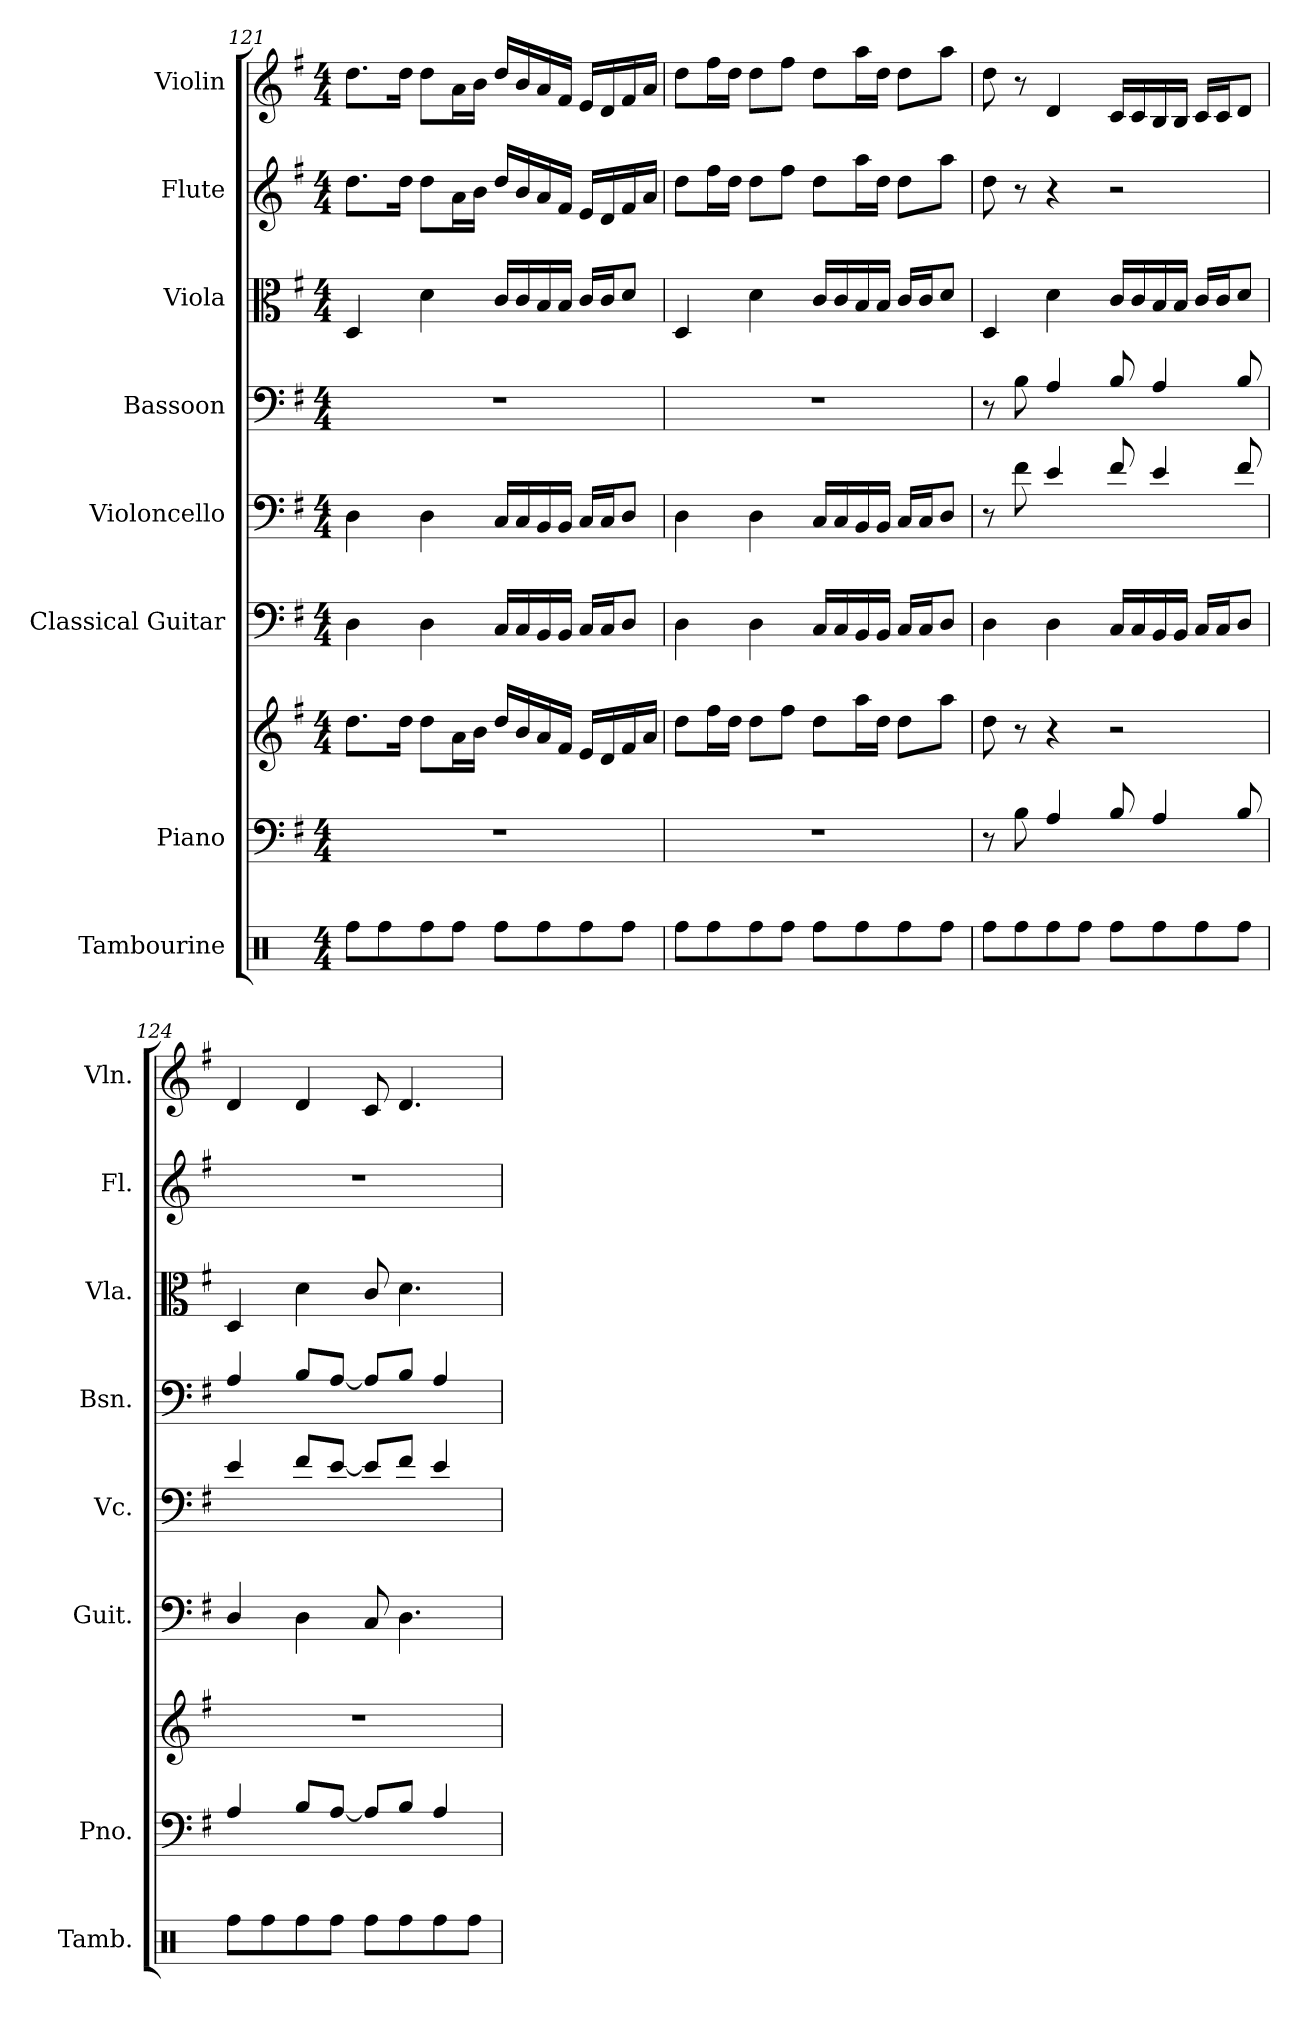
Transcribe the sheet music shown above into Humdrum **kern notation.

**kern	**kern	**kern	**kern	**kern	**kern	**kern	**kern	**kern
*part8	*part7	*part7	*part6	*part5	*part4	*part3	*part2	*part1
*staff9	*staff8	*staff7	*staff6	*staff5	*staff4	*staff3	*staff2	*staff1
*I"Tambourine	*I"Piano	*	*I"Classical Guitar	*I"Violoncello	*I"Bassoon	*I"Viola	*I"Flute	*I"Violin
*I'Tamb.	*I'Pno.	*	*I'Guit.	*I'Vc.	*I'Bsn.	*I'Vla.	*I'Fl.	*I'Vln.
*clefX	*clefF4	*clefG2	*clefF4	*clefF4	*clefF4	*clefC3	*clefG2	*clefG2
*k[]	*k[f#]	*k[f#]	*k[f#]	*k[f#]	*k[f#]	*k[f#]	*k[f#]	*k[f#]
*M4/4	*M4/4	*M4/4	*M4/4	*M4/4	*M4/4	*M4/4	*M4/4	*M4/4
=121	=121	=121	=121	=121	=121	=121	=121	=121
8Rff\L	1r	8.dd\L	4D\	4D\	1r	4D/	8.dd\L	8.dd\L
8Rff\	.	.	.	.	.	.	.	.
.	.	16dd\Jk	.	.	.	.	16dd\Jk	16dd\Jk
8Rff\	.	8dd\L	4D\	4D\	.	4d\	8dd\L	8dd\L
8Rff\J	.	16a\L	.	.	.	.	16a\L	16a\L
.	.	16b\JJ	.	.	.	.	16b\JJ	16b\JJ
8Rff\L	.	16dd/LL	16C/LL	16C/LL	.	16c/LL	16dd/LL	16dd/LL
.	.	16b/	16C/	16C/	.	16c/	16b/	16b/
8Rff\	.	16a/	16BB/	16BB/	.	16B/	16a/	16a/
.	.	16f#/JJ	16BB/JJ	16BB/JJ	.	16B/JJ	16f#/JJ	16f#/JJ
8Rff\	.	16e/LL	16C/LL	16C/LL	.	16c/LL	16e/LL	16e/LL
.	.	16d/	16C/J	16C/J	.	16c/J	16d/	16d/
8Rff\J	.	16f#/	8D/J	8D/J	.	8d/J	16f#/	16f#/
.	.	16a/JJ	.	.	.	.	16a/JJ	16a/JJ
=122	=122	=122	=122	=122	=122	=122	=122	=122
8Rff\L	1r	8dd\L	4D\	4D\	1r	4D/	8dd\L	8dd\L
8Rff\	.	16ff#\L	.	.	.	.	16ff#\L	16ff#\L
.	.	16dd\JJ	.	.	.	.	16dd\JJ	16dd\JJ
8Rff\	.	8dd\L	4D\	4D\	.	4d\	8dd\L	8dd\L
8Rff\J	.	8ff#\J	.	.	.	.	8ff#\J	8ff#\J
8Rff\L	.	8dd\L	16C/LL	16C/LL	.	16c/LL	8dd\L	8dd\L
.	.	.	16C/	16C/	.	16c/	.	.
8Rff\	.	16aa\L	16BB/	16BB/	.	16B/	16aa\L	16aa\L
.	.	16dd\JJ	16BB/JJ	16BB/JJ	.	16B/JJ	16dd\JJ	16dd\JJ
8Rff\	.	8dd\L	16C/LL	16C/LL	.	16c/LL	8dd\L	8dd\L
.	.	.	16C/J	16C/J	.	16c/J	.	.
8Rff\J	.	8aa\J	8D/J	8D/J	.	8d/J	8aa\J	8aa\J
!!LO:PB:g=z
=123	=123	=123	=123	=123	=123	=123	=123	=123
8Rff\L	8r	8dd\	4D\	8r	8r	4D/	8dd\	8dd\
8Rff\	8B\	8r	.	8f#\	8B\	.	8r	8r
8Rff\	4A/	4r	4D\	4e/	4A/	4d\	4r	4d/
8Rff\J	.	.	.	.	.	.	.	.
8Rff\L	8B/	2r	16C/LL	8f#/	8B/	16c/LL	2r	16c/LL
.	.	.	16C/	.	.	16c/	.	16c/
8Rff\	4A/	.	16BB/	4e/	4A/	16B/	.	16B/
.	.	.	16BB/JJ	.	.	16B/JJ	.	16B/JJ
8Rff\	.	.	16C/LL	.	.	16c/LL	.	16c/LL
.	.	.	16C/J	.	.	16c/J	.	16c/J
8Rff\J	8B/	.	8D/J	8f#/	8B/	8d/J	.	8d/J
=124	=124	=124	=124	=124	=124	=124	=124	=124
8Rff\L	4A/	1r	4D/	4e/	4A/	4D/	1r	4d/
8Rff\	.	.	.	.	.	.	.	.
8Rff\	8B/L	.	4D\	8f#/L	8B/L	4d\	.	4d/
8Rff\J	[8A/J	.	.	[8e/J	[8A/J	.	.	.
8Rff\L	8A/L]	.	8C/	8e/L]	8A/L]	8c/	.	8c/
8Rff\	8B/J	.	4.D\	8f#/J	8B/J	4.d\	.	4.d/
8Rff\	4A/	.	.	4e/	4A/	.	.	.
8Rff\J	.	.	.	.	.	.	.	.
=	=	=	=	=	=	=	=	=
*-	*-	*-	*-	*-	*-	*-	*-	*-
